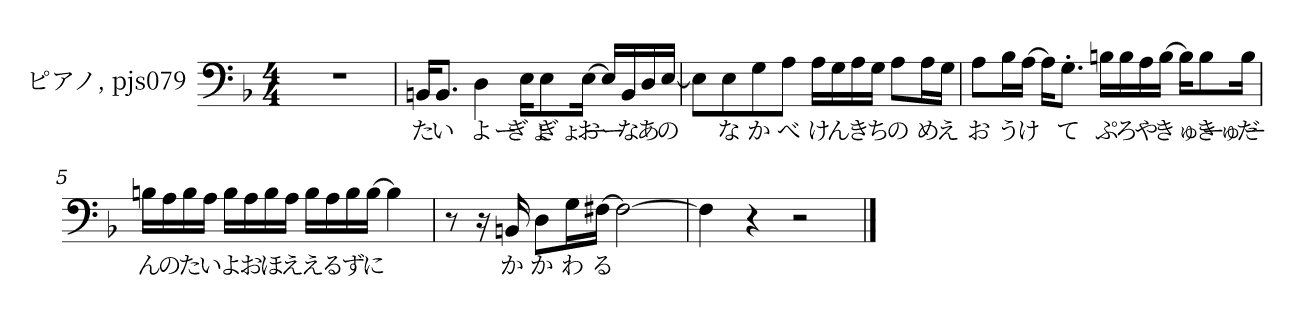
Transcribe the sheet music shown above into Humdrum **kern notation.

**kern	**text
*part1	*part1
*staff1	*staff1
*I"ピアノ, pjs079	*
*clefF4	*
*k[b-]	*
*M4/4	*
*MM120	*
=1	=1
1r	.
=2	=2
!	!LO:LY:b
16BBn/KL	た
!	!LO:LY:b
8.BB/J	い
!	!LO:LY:b
4D\	よー
!	!LO:LY:b
16E\KL	ぎょ
!	!LO:LY:b
8E\	ぎょー
!	!LO:LY:b
[16E\Jk	おー
16E/LL]	.
!	!LO:LY:b
16BB/	な
!	!LO:LY:b
16D/	あ
!	!LO:LY:b
[16E/JJ	の
=3	=3
8E\L]	.
!	!LO:LY:b
8E\	な
!	!LO:LY:b
8G\	か
!	!LO:LY:b
8A\J	べ
!	!LO:LY:b
16A\LL	け
!	!LO:LY:b
16G\	ん
!	!LO:LY:b
16A\	き
!	!LO:LY:b
16G\JJ	ち
!	!LO:LY:b
8A\L	の
!	!LO:LY:b
16A\L	め
!	!LO:LY:b
16G\JJ	え
=4	=4
!	!LO:LY:b
8A\L	お
!	!LO:LY:b
16B-\L	う
!	!LO:LY:b
[16A\JJ	け
16A\KL]	.
!	!LO:LY:b
8.G'\J	て
!	!LO:LY:b
16Bn\LL	ぷ
!	!LO:LY:b
16B\	ろ
!	!LO:LY:b
16A\	や
!	!LO:LY:b
[16B\JJ	きゅー
16B\KL]	.
!	!LO:LY:b
8B\	きゅー
!	!LO:LY:b
16B\Jk	だ
!!LO:LB:g=z
=5	=5
!	!LO:LY:b
16Bn\LL	ん
!	!LO:LY:b
16A\	の
!	!LO:LY:b
16B\	た
!	!LO:LY:b
16A\JJ	い
!	!LO:LY:b
16B\LL	よ
!	!LO:LY:b
16A\	お
!	!LO:LY:b
16B\	ほ
!	!LO:LY:b
16A\JJ	え
!	!LO:LY:b
16B\LL	え
!	!LO:LY:b
16A\	る
!	!LO:LY:b
16B\	ず
!	!LO:LY:b
[16B\JJ	に
4B\]	.
=6	=6
8r	.
16r	.
!	!LO:LY:b
16BBn/	か
!	!LO:LY:b
8D\L	か
!	!LO:LY:b
16G\L	わ
!	!LO:LY:b
[16F#X\JJ	る
2F#\_	.
=7	=7
4F#\]	.
4r	.
2r	.
==	==
*-	*-
